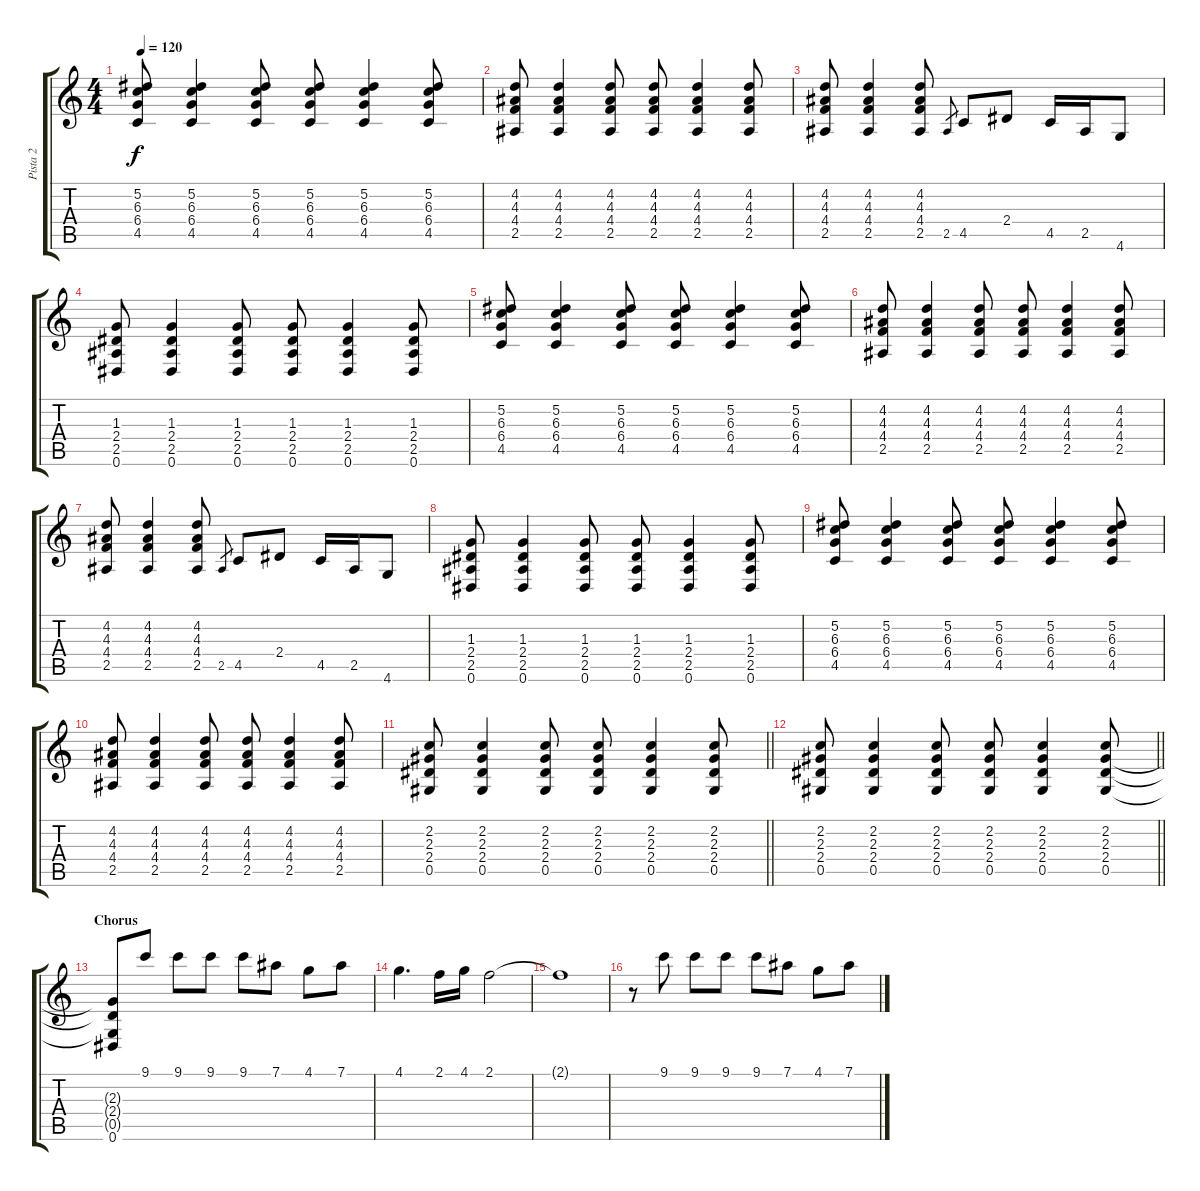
\track ("Pista 2" "Pista 2") {instrument overdrivenguitar}
\staff {score tabs}
\tuning (Eb4 Bb3 Gb3 Db3 Ab2 Eb2) {hide}
\ts (4 4)
\tempo 120
\clef g2
\ks c
(5.2 6.3 6.4 4.5).8{dy f} (5.2 6.3 6.4 4.5).4 (5.2 6.3 6.4 4.5).8 (5.2 6.3 6.4 4.5).8 (5.2 6.3 6.4 4.5).4 (5.2 6.3 6.4 4.5).8 |
(4.2 4.3 4.4 2.5).8 (4.2 4.3 4.4 2.5).4 (4.2 4.3 4.4 2.5).8 (4.2 4.3 4.4 2.5).8 (4.2 4.3 4.4 2.5).4 (4.2 4.3 4.4 2.5).8 |
(4.2 4.3 4.4 2.5).8 (4.2 4.3 4.4 2.5).4 (4.2 4.3 4.4 2.5).8 2.5.8{gr} 4.5.8 2.4.8 4.5.16 2.5.16 4.6.8 |
(1.3 2.4 2.5 0.6).8 (1.3 2.4 2.5 0.6).4 (1.3 2.4 2.5 0.6).8 (1.3 2.4 2.5 0.6).8 (1.3 2.4 2.5 0.6).4 (1.3 2.4 2.5 0.6).8 |
(5.2 6.3 6.4 4.5).8 (5.2 6.3 6.4 4.5).4 (5.2 6.3 6.4 4.5).8 (5.2 6.3 6.4 4.5).8 (5.2 6.3 6.4 4.5).4 (5.2 6.3 6.4 4.5).8 |
(4.2 4.3 4.4 2.5).8 (4.2 4.3 4.4 2.5).4 (4.2 4.3 4.4 2.5).8 (4.2 4.3 4.4 2.5).8 (4.2 4.3 4.4 2.5).4 (4.2 4.3 4.4 2.5).8 |
(4.2 4.3 4.4 2.5).8 (4.2 4.3 4.4 2.5).4 (4.2 4.3 4.4 2.5).8 2.5.8{gr} 4.5.8 2.4.8 4.5.16 2.5.16 4.6.8 |
(1.3 2.4 2.5 0.6).8 (1.3 2.4 2.5 0.6).4 (1.3 2.4 2.5 0.6).8 (1.3 2.4 2.5 0.6).8 (1.3 2.4 2.5 0.6).4 (1.3 2.4 2.5 0.6).8 |
(5.2 6.3 6.4 4.5).8 (5.2 6.3 6.4 4.5).4 (5.2 6.3 6.4 4.5).8 (5.2 6.3 6.4 4.5).8 (5.2 6.3 6.4 4.5).4 (5.2 6.3 6.4 4.5).8 |
(4.2 4.3 4.4 2.5).8 (4.2 4.3 4.4 2.5).4 (4.2 4.3 4.4 2.5).8 (4.2 4.3 4.4 2.5).8 (4.2 4.3 4.4 2.5).4 (4.2 4.3 4.4 2.5).8 |
\barLineRight lightlight
(2.2 2.3 2.4 0.5).8 (2.2 2.3 2.4 0.5).4 (2.2 2.3 2.4 0.5).8 (2.2 2.3 2.4 0.5).8 (2.2 2.3 2.4 0.5).4 (2.2 2.3 2.4 0.5).8 |
\barLineRight lightlight
(2.2 2.3 2.4 0.5).8 (2.2 2.3 2.4 0.5).4 (2.2 2.3 2.4 0.5).8 (2.2 2.3 2.4 0.5).8 (2.2 2.3 2.4 0.5).4 (2.2 2.3 2.4 0.5).8 |
\section ("" "Chorus")
(2.3{t} 2.4{t} 0.5{t} 0.6).8 9.1.8 9.1.8 9.1.8 9.1.8 7.1.8 4.1.8 7.1.8 |
4.1.4{d} 2.1.16 4.1.16 2.1.2 |
2.1{t}.1 |
r.8 9.1.8 9.1.8 9.1.8 9.1.8 7.1.8 4.1.8 7.1.8
